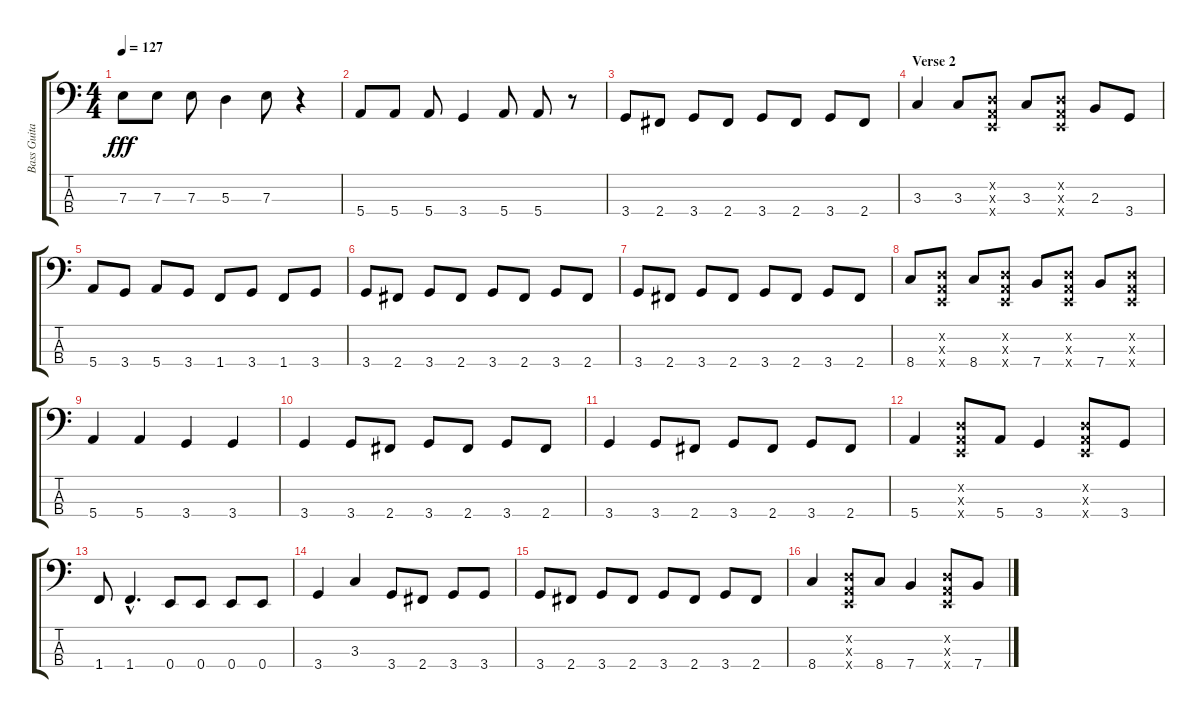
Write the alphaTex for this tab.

\track ("Bass Guitar (Entwistle)" "Bass Guita") {instrument electricbassfinger}
\staff {score tabs}
\tuning (G2 D2 A1 E1) {hide}
\ts (4 4)
\tempo 127
\clef f4
\ks c
7.3.8{dy fff} 7.3.8 7.3.8 5.3.4 7.3.8 r.4 |
5.4.8 5.4.8 5.4.8 3.4.4 5.4.8 5.4.8 r.8 |
3.4.8 2.4.8 3.4.8 2.4.8 3.4.8 2.4.8 3.4.8 2.4.8 |
\section ("" "Verse 2")
3.3.4{volume 10} 3.3.8 (0.2{x} 0.3{x} 0.4{x}).8 3.3.8 (0.2{x} 0.3{x} 0.4{x}).8 2.3.8 3.4.8 |
5.4.8 3.4.8 5.4.8 3.4.8 1.4.8 3.4.8 1.4.8 3.4.8 |
3.4.8 2.4.8 3.4.8 2.4.8 3.4.8 2.4.8 3.4.8 2.4.8 |
3.4.8 2.4.8 3.4.8 2.4.8 3.4.8 2.4.8 3.4.8 2.4.8 |
8.4.8 (0.2{x} 0.3{x} 0.4{x}).8 8.4.8 (0.2{x} 0.3{x} 0.4{x}).8 7.4.8 (0.2{x} 0.3{x} 0.4{x}).8 7.4.8 (0.2{x} 0.3{x} 0.4{x}).8 |
5.4.4 5.4.4 3.4.4 3.4.4 |
3.4.4 3.4.8 2.4.8 3.4.8 2.4.8 3.4.8 2.4.8 |
3.4.4 3.4.8 2.4.8 3.4.8 2.4.8 3.4.8 2.4.8 |
5.4.4 (0.2{x} 0.3{x} 0.4{x}).8 5.4.8 3.4.4 (0.2{x} 0.3{x} 0.4{x}).8 3.4.8 |
1.4.8 1.4{hac}.4{d} 0.4.8 0.4.8 0.4.8 0.4.8 |
3.4.4 3.3.4 3.4.8 2.4.8 3.4.8 3.4.8 |
3.4.8 2.4.8 3.4.8 2.4.8 3.4.8 2.4.8 3.4.8 2.4.8 |
8.4.4 (0.2{x} 0.3{x} 0.4{x}).8 8.4.8 7.4.4 (0.2{x} 0.3{x} 0.4{x}).8 7.4.8
